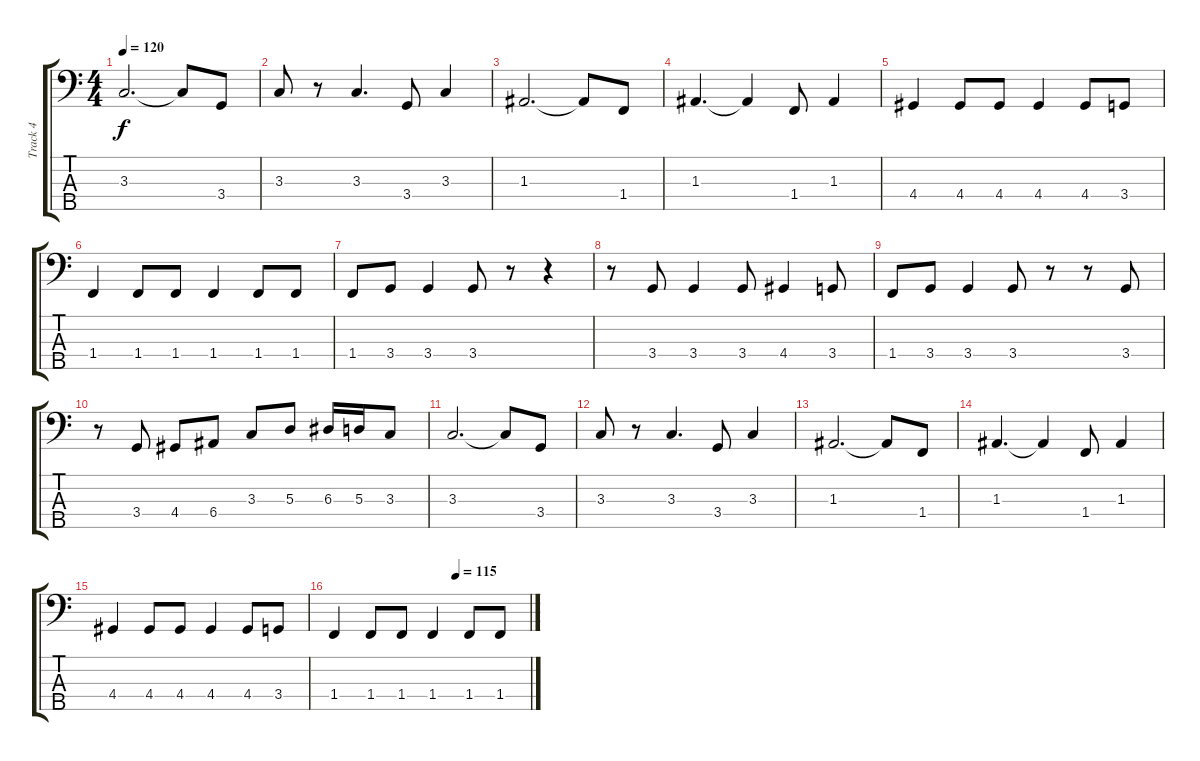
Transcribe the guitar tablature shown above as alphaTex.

\track ("Track 4" "Track 4") {instrument electricbassfinger}
\staff {score tabs}
\tuning (G2 D2 A1 E1 B0) {hide}
\ts (4 4)
\tempo 120
\clef f4
\ks c
3.3.2{d dy f} 3.3{t}.8 3.4.8 |
3.3.8 r.8 3.3.4{d} 3.4.8 3.3.4 |
1.3.2{d} 1.3{t}.8 1.4.8 |
1.3.4{d} 1.3{t}.4 1.4.8 1.3.4 |
4.4.4 4.4.8 4.4.8 4.4.4 4.4.8 3.4.8 |
1.4.4 1.4.8 1.4.8 1.4.4 1.4.8 1.4.8 |
1.4.8 3.4.8 3.4.4 3.4.8 r.8 r.4 |
r.8 3.4.8 3.4.4 3.4.8 4.4.4 3.4.8 |
1.4.8 3.4.8 3.4.4 3.4.8 r.8 r.8 3.4.8 |
r.8 3.4.8 4.4.8 6.4.8 3.3.8 5.3.8 6.3.16 5.3.16 3.3.8 |
3.3.2{d} 3.3{t}.8 3.4.8 |
3.3.8 r.8 3.3.4{d} 3.4.8 3.3.4 |
1.3.2{d} 1.3{t}.8 1.4.8 |
1.3.4{d} 1.3{t}.4 1.4.8 1.3.4 |
4.4.4 4.4.8 4.4.8 4.4.4 4.4.8 3.4.8 |
\tempo (115 0.625)
1.4.4 1.4.8 1.4.8 1.4.4 1.4.8 1.4.8
